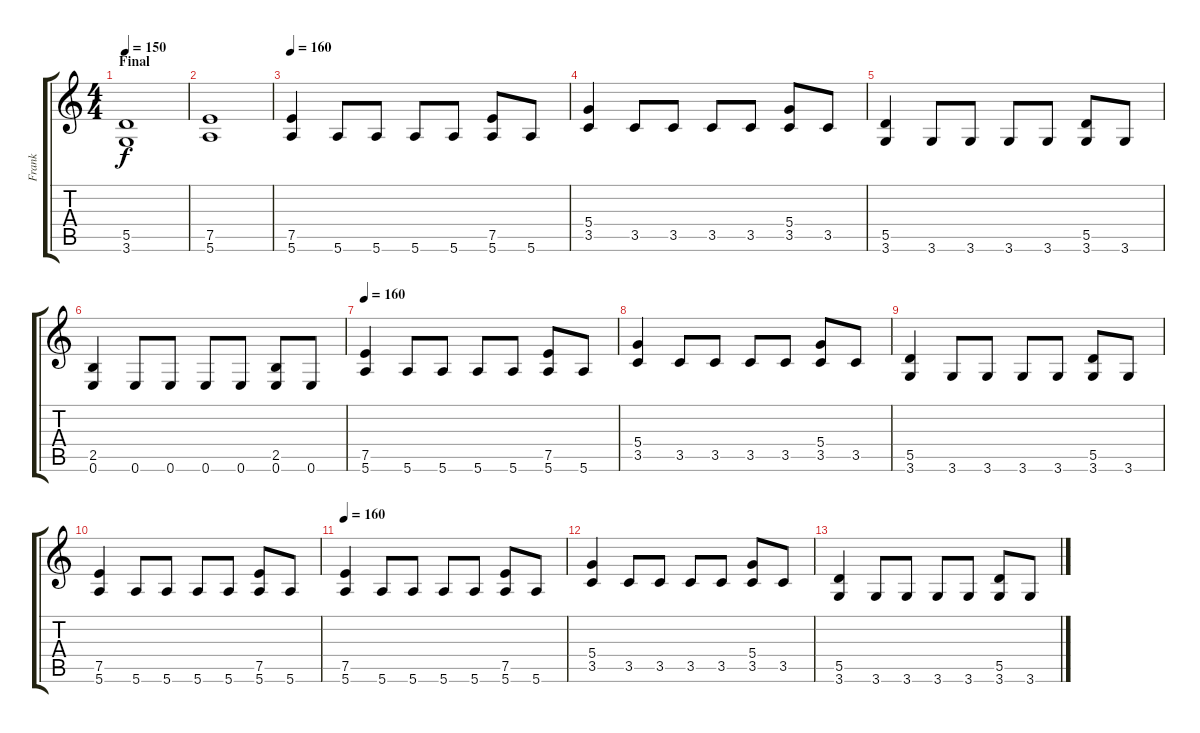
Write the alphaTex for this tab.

\track ("Frank" "Frank") {instrument electricguitarjazz}
\staff {score tabs}
\tuning (E4 B3 G3 D3 A2 E2) {hide}
\ts (4 4)
\section ("" "Final")
\tempo 150
\clef g2
\ks c
(5.5 3.6).1{dy f volume 11 instrument overdrivenguitar} |
(7.5 5.6).1 |
\tempo 160
(7.5 5.6).4 5.6.8 5.6.8 5.6.8 5.6.8 (7.5 5.6).8 5.6.8 |
(5.4 3.5).4 3.5.8 3.5.8 3.5.8 3.5.8 (5.4 3.5).8 3.5.8 |
(5.5 3.6).4 3.6.8 3.6.8 3.6.8 3.6.8 (5.5 3.6).8 3.6.8 |
(2.5 0.6).4 0.6.8 0.6.8 0.6.8 0.6.8 (2.5 0.6).8 0.6.8 |
\tempo 160
(7.5 5.6).4 5.6.8 5.6.8 5.6.8 5.6.8 (7.5 5.6).8 5.6.8 |
(5.4 3.5).4 3.5.8 3.5.8 3.5.8 3.5.8 (5.4 3.5).8 3.5.8 |
(5.5 3.6).4 3.6.8 3.6.8 3.6.8 3.6.8 (5.5 3.6).8 3.6.8 |
(7.5 5.6).4 5.6.8 5.6.8 5.6.8 5.6.8 (7.5 5.6).8 5.6.8 |
\tempo 160
(7.5 5.6).4 5.6.8 5.6.8 5.6.8 5.6.8 (7.5 5.6).8 5.6.8 |
(5.4 3.5).4 3.5.8 3.5.8 3.5.8 3.5.8 (5.4 3.5).8 3.5.8 |
(5.5 3.6).4 3.6.8 3.6.8 3.6.8 3.6.8 (5.5 3.6).8 3.6.8
